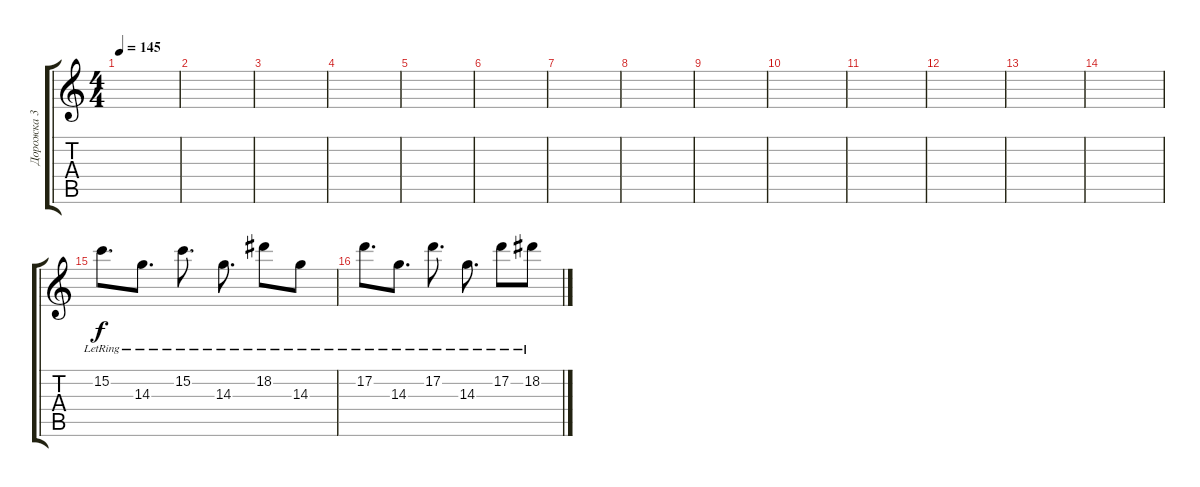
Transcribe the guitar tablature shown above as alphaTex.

\track ("Дорожка 3" "Дорожка 3") {instrument overdrivenguitar}
\staff {score tabs}
\tuning (D4 A3 F3 C3 G2 C2) {hide}
\ts (4 4)
\tempo 145
\clef g2
\ks c
|
|
|
|
|
|
|
|
|
|
|
|
|
|
15.2{lr}.8{d} 14.3{lr}.8{d} 15.2{lr}.8{d} 14.3{lr}.8{d} 18.2{lr}.8 14.3{lr}.8 |
17.2{lr}.8{d} 14.3{lr}.8{d} 17.2{lr}.8{d} 14.3{lr}.8{d} 17.2{lr}.8 18.2{lr}.8
